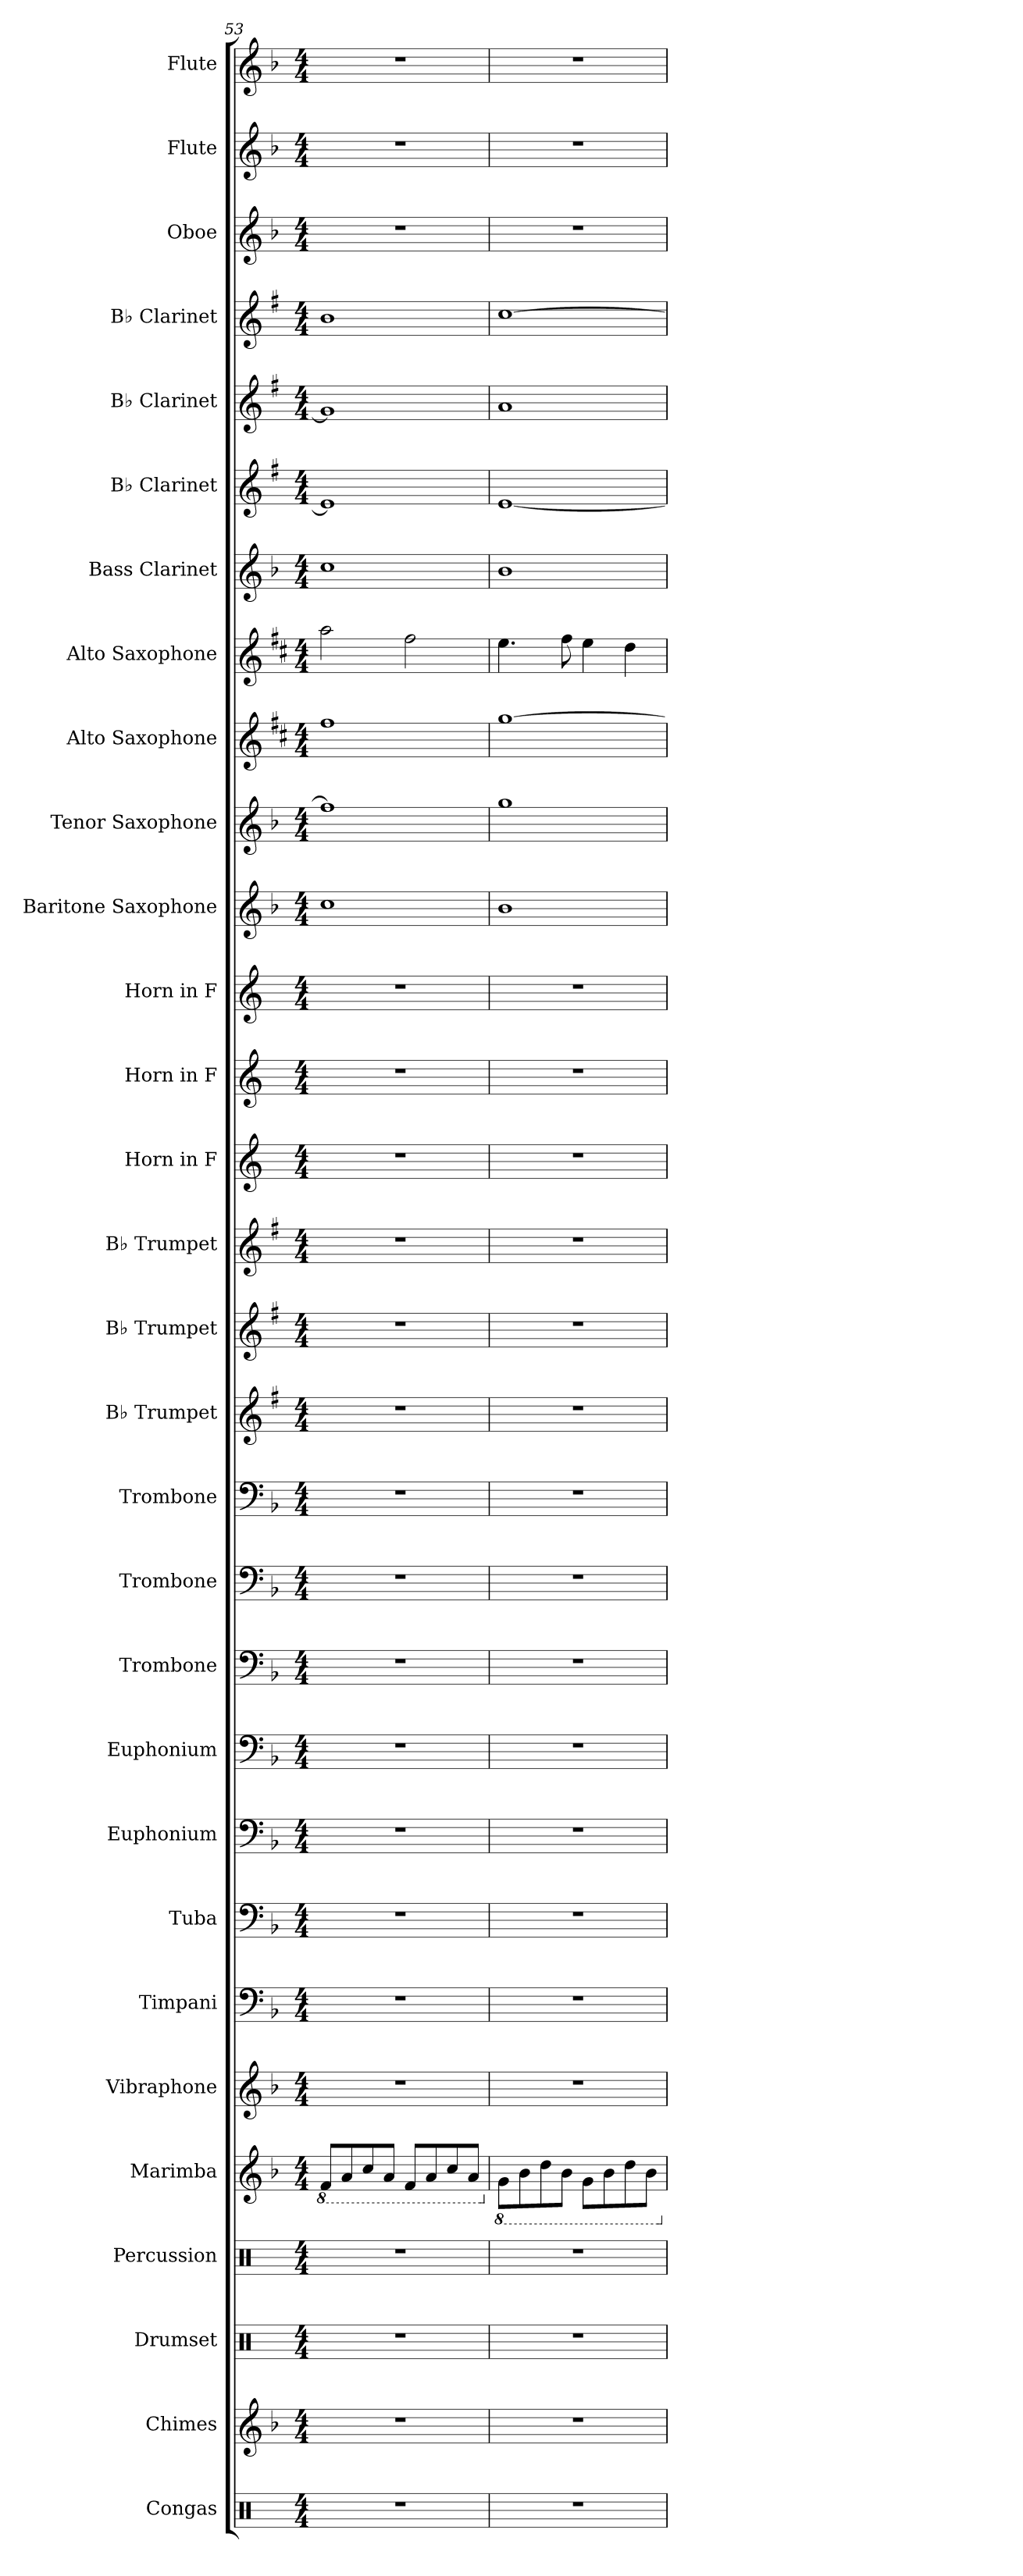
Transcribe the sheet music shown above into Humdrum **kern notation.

**kern	**kern	**kern	**kern	**kern	**kern	**kern	**kern	**kern	**kern	**kern	**kern	**kern	**kern	**kern	**kern	**kern	**kern	**kern	**kern	**kern	**kern	**kern	**kern	**kern	**kern	**kern	**kern	**kern	**kern
*part30	*part29	*part28	*part27	*part26	*part25	*part24	*part23	*part22	*part21	*part20	*part19	*part18	*part17	*part16	*part15	*part14	*part13	*part12	*part11	*part10	*part9	*part8	*part7	*part6	*part5	*part4	*part3	*part2	*part1
*staff30	*staff29	*staff28	*staff27	*staff26	*staff25	*staff24	*staff23	*staff22	*staff21	*staff20	*staff19	*staff18	*staff17	*staff16	*staff15	*staff14	*staff13	*staff12	*staff11	*staff10	*staff9	*staff8	*staff7	*staff6	*staff5	*staff4	*staff3	*staff2	*staff1
*I"Congas	*I"Chimes	*I"Drumset	*I"Percussion	*I"Marimba	*I"Vibraphone	*I"Timpani	*I"Tuba	*I"Euphonium	*I"Euphonium	*I"Trombone	*I"Trombone	*I"Trombone	*I"B♭ Trumpet	*I"B♭ Trumpet	*I"B♭ Trumpet	*I"Horn in F	*I"Horn in F	*I"Horn in F	*I"Baritone Saxophone	*I"Tenor Saxophone	*I"Alto Saxophone	*I"Alto Saxophone	*I"Bass Clarinet	*I"B♭ Clarinet	*I"B♭ Clarinet	*I"B♭ Clarinet	*I"Oboe	*I"Flute	*I"Flute
*I'Con.	*I'Cme.	*I'D. Set	*I'Perc.	*I'Mrm.	*I'Vib.	*I'Timp.	*I'Tba.	*I'Euph.	*I'Euph.	*I'Tbn.	*I'Tbn.	*I'Tbn.	*I'B♭ Tpt.	*I'B♭ Tpt.	*I'B♭ Tpt.	*	*	*	*I'Bar. Sax.	*I'T. Sax.	*I'A. Sax.	*I'A. Sax.	*I'B. Cl.	*I'B♭ Cl.	*I'B♭ Cl.	*I'B♭ Cl.	*I'Ob.	*I'Fl.	*I'Fl.
*clefX	*clefG2	*clefX	*clefX	*clefG2	*clefG2	*clefF4	*clefF4	*clefF4	*clefF4	*clefF4	*clefF4	*clefF4	*clefG2	*clefG2	*clefG2	*clefG2	*clefG2	*clefG2	*clefG2	*clefG2	*clefG2	*clefG2	*clefG2	*clefG2	*clefG2	*clefG2	*clefG2	*clefG2	*clefG2
*	*	*	*	*	*	*	*	*	*	*	*	*	*ITrd1c2	*ITrd1c2	*ITrd1c2	*ITrd4c7	*ITrd4c7	*ITrd4c7	*ITrd12c21	*ITrd8c14	*ITrd5c9	*ITrd5c9	*ITrd8c14	*ITrd1c2	*ITrd1c2	*ITrd1c2	*	*	*
*k[]	*k[b-]	*k[]	*k[]	*k[b-]	*k[b-]	*k[b-]	*k[b-]	*k[b-]	*k[b-]	*k[b-]	*k[b-]	*k[b-]	*k[b-]	*k[b-]	*k[b-]	*k[b-]	*k[b-]	*k[b-]	*k[b-]	*k[b-]	*k[b-]	*k[b-]	*k[b-]	*k[b-]	*k[b-]	*k[b-]	*k[b-]	*k[b-]	*k[b-]
*M4/4	*M4/4	*M4/4	*M4/4	*M4/4	*M4/4	*M4/4	*M4/4	*M4/4	*M4/4	*M4/4	*M4/4	*M4/4	*M4/4	*M4/4	*M4/4	*M4/4	*M4/4	*M4/4	*M4/4	*M4/4	*M4/4	*M4/4	*M4/4	*M4/4	*M4/4	*M4/4	*M4/4	*M4/4	*M4/4
*	*	*	*	*8ba	*	*	*	*	*	*	*	*	*	*	*	*	*	*	*	*	*	*	*	*	*	*	*	*	*
=53	=53	=53	=53	=53	=53	=53	=53	=53	=53	=53	=53	=53	=53	=53	=53	=53	=53	=53	=53	=53	=53	=53	=53	=53	=53	=53	=53	=53	=53
1r	1r	1r	1r	8F/L	1r	1r	1r	1r	1r	1r	1r	1r	1r	1r	1r	1r	1r	1r	1c	1f]	1a	2cc\	1c	1d]	1f]	1a	1r	1r	1r
.	.	.	.	8A/	.	.	.	.	.	.	.	.	.	.	.	.	.	.	.	.	.	.	.	.	.	.	.	.	.
.	.	.	.	8c/	.	.	.	.	.	.	.	.	.	.	.	.	.	.	.	.	.	.	.	.	.	.	.	.	.
.	.	.	.	8A/J	.	.	.	.	.	.	.	.	.	.	.	.	.	.	.	.	.	.	.	.	.	.	.	.	.
.	.	.	.	8F/L	.	.	.	.	.	.	.	.	.	.	.	.	.	.	.	.	.	2a\	.	.	.	.	.	.	.
.	.	.	.	8A/	.	.	.	.	.	.	.	.	.	.	.	.	.	.	.	.	.	.	.	.	.	.	.	.	.
.	.	.	.	8c/	.	.	.	.	.	.	.	.	.	.	.	.	.	.	.	.	.	.	.	.	.	.	.	.	.
.	.	.	.	8A/J	.	.	.	.	.	.	.	.	.	.	.	.	.	.	.	.	.	.	.	.	.	.	.	.	.
=54	=54	=54	=54	=54	=54	=54	=54	=54	=54	=54	=54	=54	=54	=54	=54	=54	=54	=54	=54	=54	=54	=54	=54	=54	=54	=54	=54	=54	=54
*	*	*	*	*X8ba	*	*	*	*	*	*	*	*	*	*	*	*	*	*	*	*	*	*	*	*	*	*	*	*	*
*	*	*	*	*8ba	*	*	*	*	*	*	*	*	*	*	*	*	*	*	*	*	*	*	*	*	*	*	*	*	*
1r	1r	1r	1r	8G\L	1r	1r	1r	1r	1r	1r	1r	1r	1r	1r	1r	1r	1r	1r	1B-	1g	[1b-	4.g\	1B-	[1d	1g	[1b-	1r	1r	1r
.	.	.	.	8B-\	.	.	.	.	.	.	.	.	.	.	.	.	.	.	.	.	.	.	.	.	.	.	.	.	.
.	.	.	.	8d\	.	.	.	.	.	.	.	.	.	.	.	.	.	.	.	.	.	.	.	.	.	.	.	.	.
.	.	.	.	8B-\J	.	.	.	.	.	.	.	.	.	.	.	.	.	.	.	.	.	8a\	.	.	.	.	.	.	.
.	.	.	.	8G\L	.	.	.	.	.	.	.	.	.	.	.	.	.	.	.	.	.	4g\	.	.	.	.	.	.	.
.	.	.	.	8B-\	.	.	.	.	.	.	.	.	.	.	.	.	.	.	.	.	.	.	.	.	.	.	.	.	.
.	.	.	.	8d\	.	.	.	.	.	.	.	.	.	.	.	.	.	.	.	.	.	4f\	.	.	.	.	.	.	.
.	.	.	.	8B-\J	.	.	.	.	.	.	.	.	.	.	.	.	.	.	.	.	.	.	.	.	.	.	.	.	.
*	*	*	*	*X8ba	*	*	*	*	*	*	*	*	*	*	*	*	*	*	*	*	*	*	*	*	*	*	*	*	*
=	=	=	=	=	=	=	=	=	=	=	=	=	=	=	=	=	=	=	=	=	=	=	=	=	=	=	=	=	=
*-	*-	*-	*-	*-	*-	*-	*-	*-	*-	*-	*-	*-	*-	*-	*-	*-	*-	*-	*-	*-	*-	*-	*-	*-	*-	*-	*-	*-	*-
